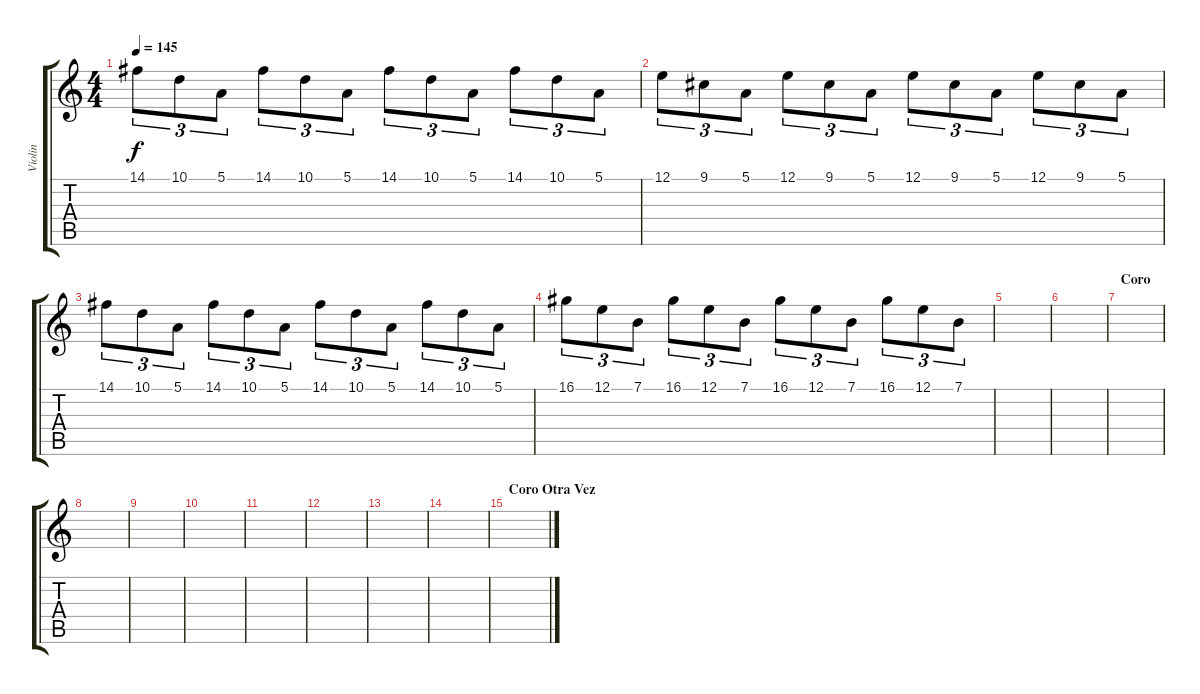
\track ("Violin" "Violin") {instrument violin}
\staff {score tabs}
\tuning (E4 B3 G3 D3 A2 E2) {hide}
\ts (4 4)
\tempo 145
\clef g2
\ks c
14.1.8{tu (3 2) dy f} 10.1.8{tu (3 2)} 5.1.8{tu (3 2)} 14.1.8{tu (3 2)} 10.1.8{tu (3 2)} 5.1.8{tu (3 2)} 14.1.8{tu (3 2)} 10.1.8{tu (3 2)} 5.1.8{tu (3 2)} 14.1.8{tu (3 2)} 10.1.8{tu (3 2)} 5.1.8{tu (3 2)} |
12.1.8{tu (3 2)} 9.1.8{tu (3 2)} 5.1.8{tu (3 2)} 12.1.8{tu (3 2)} 9.1.8{tu (3 2)} 5.1.8{tu (3 2)} 12.1.8{tu (3 2)} 9.1.8{tu (3 2)} 5.1.8{tu (3 2)} 12.1.8{tu (3 2)} 9.1.8{tu (3 2)} 5.1.8{tu (3 2)} |
14.1.8{tu (3 2)} 10.1.8{tu (3 2)} 5.1.8{tu (3 2)} 14.1.8{tu (3 2)} 10.1.8{tu (3 2)} 5.1.8{tu (3 2)} 14.1.8{tu (3 2)} 10.1.8{tu (3 2)} 5.1.8{tu (3 2)} 14.1.8{tu (3 2)} 10.1.8{tu (3 2)} 5.1.8{tu (3 2)} |
16.1.8{tu (3 2)} 12.1.8{tu (3 2)} 7.1.8{tu (3 2)} 16.1.8{tu (3 2)} 12.1.8{tu (3 2)} 7.1.8{tu (3 2)} 16.1.8{tu (3 2)} 12.1.8{tu (3 2)} 7.1.8{tu (3 2)} 16.1.8{tu (3 2)} 12.1.8{tu (3 2)} 7.1.8{tu (3 2)} |
|
|
\section ("" "Coro")
|
|
|
|
|
|
|
|
\section ("" "Coro Otra Vez")
